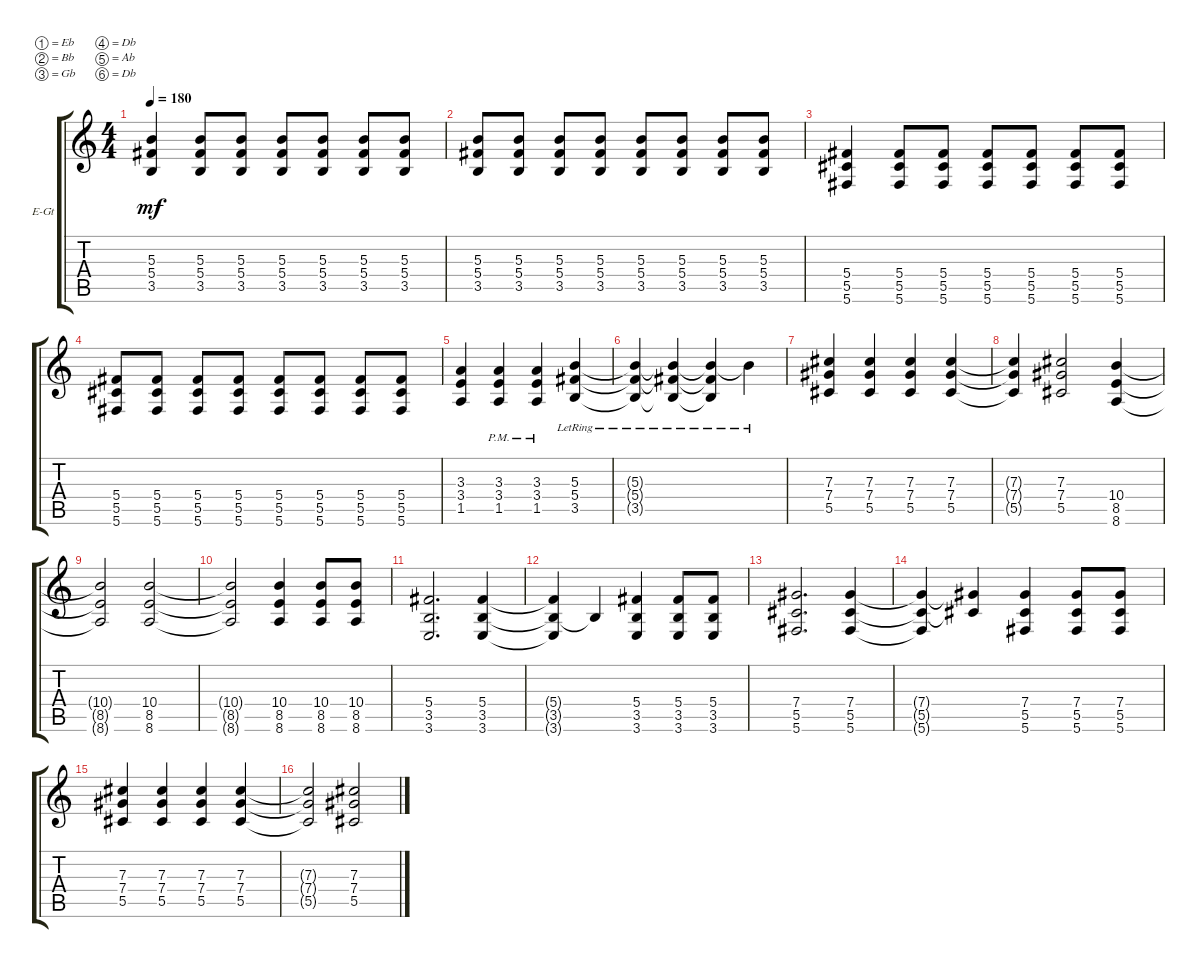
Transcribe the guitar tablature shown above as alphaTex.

\defaultSystemsLayout 4
\bracketExtendMode groupsimilarinstruments
\firstSystemTrackNameOrientation horizontal
\otherSystemsTrackNameOrientation horizontal
\track ("Tim McIlrath" "E-Gt") {instrument distortionguitar}
\staff {score tabs}
\tuning (Eb4 Bb3 Gb3 Db3 Ab2 Db2)
\ts (4 4)
\tempo 180
\clef g2
\ks c
(5.3 5.4 3.5).4{dy mf} (5.3 5.4 3.5).8 (5.3 5.4 3.5).8 (5.3 5.4 3.5).8 (5.3 5.4 3.5).8 (5.3 5.4 3.5).8 (5.3 5.4 3.5).8 |
(5.3 5.4 3.5).8 (5.3 5.4 3.5).8 (5.3 5.4 3.5).8 (5.3 5.4 3.5).8 (5.3 5.4 3.5).8 (5.3 5.4 3.5).8 (5.3 5.4 3.5).8 (5.3 5.4 3.5).8 |
(5.6 5.5 5.4).4 (5.4 5.5 5.6).8 (5.4 5.6 5.5).8 (5.4 5.5 5.6).8 (5.4 5.6 5.5).8 (5.4 5.5 5.6).8 (5.4 5.5 5.6).8 |
(5.4 5.6 5.5).8 (5.4 5.5 5.6).8 (5.4 5.6 5.5).8 (5.4 5.5 5.6).8 (5.4 5.6 5.5).8 (5.4 5.5 5.6).8 (5.4 5.6 5.5).8 (5.4 5.5 5.6).8 |
(1.5 3.4 3.3).4 (1.5{pm} 3.3{pm} 3.4{pm}).4 (1.5{pm} 3.4{pm} 3.3{pm}).4 (3.5{lr} 5.4{lr} 5.3{lr}).4 |
(3.5{lr t} 5.4{lr t} 5.3{lr t}).4 (3.5{lr t} 5.4{lr t} 5.3{lr t}).4 (3.5{lr t} 5.4{lr t} 5.3{lr t}).4 5.3{lr t}.4 |
(5.5 7.4 7.3).4 (7.4 5.5 7.3).4 (7.4 5.5 7.3).4 (5.5 7.4 7.3).4 |
(7.3{t} 7.4{t} 5.5{t}).4 (7.3 7.4 5.5).2 (8.5 10.4 8.6).4 |
(8.6{t} 8.5{t} 10.4{t}).2 (8.5 10.4 8.6).2 |
(8.6{t} 8.5{t} 10.4{t}).2 (8.5 10.4 8.6).4 (8.5 10.4 8.6).8 (8.5 10.4 8.6).8 |
(3.5 5.4 3.6).2{d} (5.4 3.5 3.6).4 |
(3.5{t} 5.4{t} 3.6{t}).4 3.5{t}.4 (5.4 3.5 3.6).4 (3.5 5.4 3.6).8 (5.4 3.5 3.6).8 |
(5.5 7.4 5.6).2{d} (5.5 7.4 5.6).4 |
(7.4{t} 5.5{t} 5.6{t}).4 (7.4{t} 5.5{t}).4 (5.5 7.4 5.6).4 (7.4 5.5 5.6).8 (7.4 5.5 5.6).8 |
(5.5 7.4 7.3).4 (5.5 7.3 7.4).4 (5.5 7.4 7.3).4 (5.5 7.3 7.4).4 |
(7.3{t} 7.4{t} 5.5{t}).2 (5.5 7.4 7.3).2
